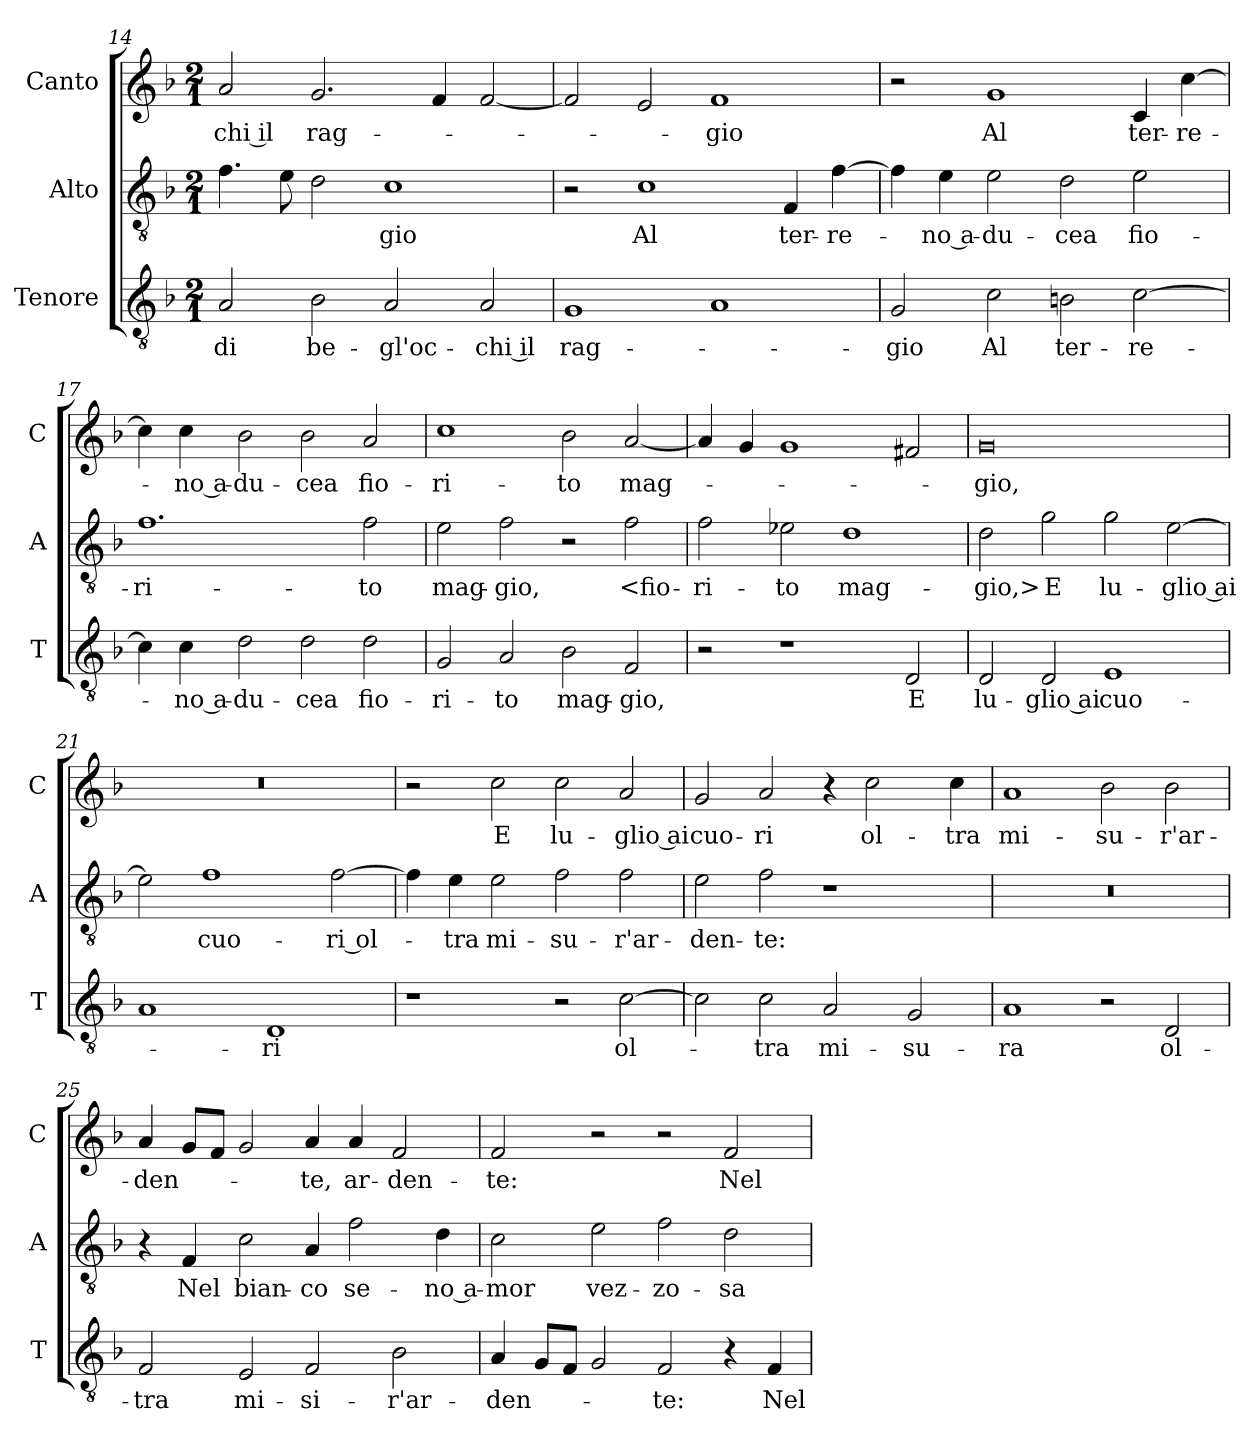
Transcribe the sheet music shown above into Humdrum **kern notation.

**kern	**text	**kern	**text	**kern	**text
*part3	*part3	*part2	*part2	*part1	*part1
*staff3	*staff3	*staff2	*staff2	*staff1	*staff1
*I"Tenore	*	*I"Alto	*	*I"Canto	*
*I'T	*	*I'A	*	*I'C	*
*clefGv2	*	*clefGv2	*	*clefG2	*
*k[b-]	*	*k[b-]	*	*k[b-]	*
*M2/1	*	*M2/1	*	*M2/1	*
=14	=14	=14	=14	=14	=14
2A	di	4.f	.	2a	-chi il
.	.	8e	.	.	.
2B-	be-	2d	.	2.g	rag-
2A	-gl'oc-	1c	-gio	.	.
.	.	.	.	4f	.
2A	-chi il	.	.	[2f	.
=15	=15	=15	=15	=15	=15
1G	rag-	2r	.	2f]	.
.	.	1c	Al	2e	.
1A	.	.	.	1f	-gio
.	.	4F	ter-	.	.
.	.	[4f	-re-	.	.
=16	=16	=16	=16	=16	=16
2G	-gio	4f]	.	2r	.
.	.	4e	-no a-	.	.
2c	Al	2e	-du-	1g	Al
2Bn	ter-	2d	-cea	.	.
[2c	-re-	2e	fio-	4c	ter-
.	.	.	.	[4cc	-re-
=17	=17	=17	=17	=17	=17
4c]	.	1.f	-ri-	4cc]	.
4c	-no a-	.	.	4cc	-no a-
2d	-du-	.	.	2b-	-du-
2d	-cea	.	.	2b-	-cea
2d	fio-	2f	-to	2a	fio-
=18	=18	=18	=18	=18	=18
2G	-ri-	2e	mag-	1cc	-ri-
2A	-to	2f	-gio,	.	.
2B-	mag-	2r	.	2b-	-to
2F	-gio,	2f	<fio-	[2a	mag-
=19	=19	=19	=19	=19	=19
2r	.	2f	-ri-	4a]	.
.	.	.	.	4g	.
1r	.	2e-X	-to	1g	.
.	.	1d	mag-	.	.
2D	E	.	.	2f#X	.
=20	=20	=20	=20	=20	=20
2D	lu-	2d	-gio,>	0g	-gio,
2D	-glio ai	2g	E	.	.
1E	cuo-	2g	lu-	.	.
.	.	[2e	-glio ai	.	.
=21	=21	=21	=21	=21	=21
1A	.	2e]	.	0r	.
.	.	1f	cuo-	.	.
1D	-ri	.	.	.	.
.	.	[2f	-ri ol-	.	.
=22	=22	=22	=22	=22	=22
1r	.	4f]	.	2r	.
.	.	4e	-tra	.	.
.	.	2e	mi-	2cc	E
2r	.	2f	-su-	2cc	lu-
[2c	ol-	2f	-r'ar-	2a	-glio ai
=23	=23	=23	=23	=23	=23
2c]	.	2e	-den-	2g	cuo-
2c	-tra	2f	-te:	2a	-ri
2A	mi-	1r	.	4r	.
.	.	.	.	2cc	ol-
2G	-su-	.	.	.	.
.	.	.	.	4cc	-tra
=24	=24	=24	=24	=24	=24
1A	-ra	0r	.	1a	mi-
2r	.	.	.	2b-	-su-
2D	ol-	.	.	2b-	-r'ar-
=25	=25	=25	=25	=25	=25
2F	-tra	4r	.	4a	-den-
.	.	4F	Nel	8gL	.
.	.	.	.	8fJ	.
2E	mi-	2c	bian-	2g	.
2F	-si-	4A	-co	4a	-te,
.	.	2f	se-	4a	ar-
2B-	-r'ar-	.	.	2f	-den-
.	.	4d	-no a-	.	.
=26	=26	=26	=26	=26	=26
4A	-den-	2c	-mor	2f	-te:
8GL	.	.	.	.	.
8FJ	.	.	.	.	.
2G	.	2e	vez-	2r	.
2F	-te:	2f	-zo-	2r	.
4r	.	2d	-sa-	2f	Nel
4F	Nel	.	.	.	.
=	=	=	=	=	=
*-	*-	*-	*-	*-	*-
